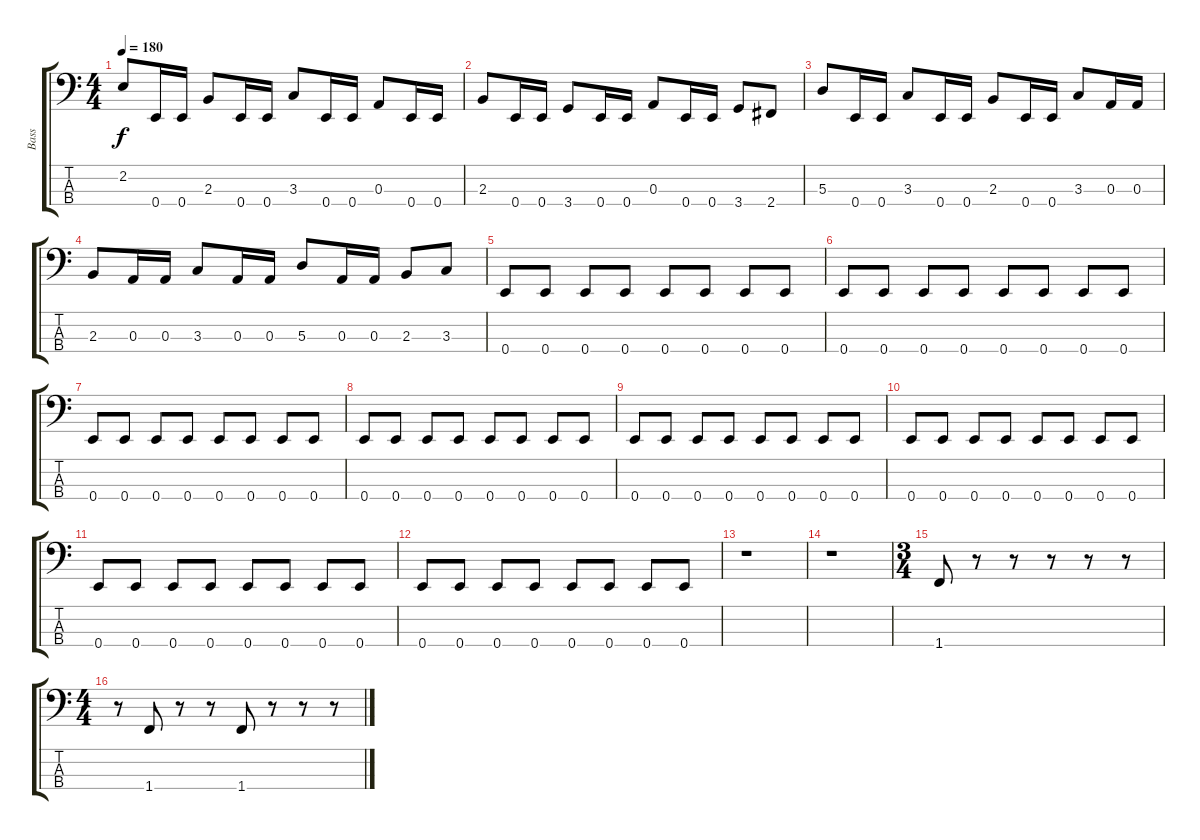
\track ("Bass" "Bass") {instrument slapbass1}
\staff {score tabs}
\tuning (G2 D2 A1 E1) {hide}
\ts (4 4)
\tempo 180
\clef f4
\ks c
2.2.8{dy f} 0.4.16 0.4.16 2.3.8 0.4.16 0.4.16 3.3.8 0.4.16 0.4.16 0.3.8 0.4.16 0.4.16 |
2.3.8 0.4.16 0.4.16 3.4.8 0.4.16 0.4.16 0.3.8 0.4.16 0.4.16 3.4.8 2.4.8 |
5.3.8 0.4.16 0.4.16 3.3.8 0.4.16 0.4.16 2.3.8 0.4.16 0.4.16 3.3.8 0.3.16 0.3.16 |
2.3.8 0.3.16 0.3.16 3.3.8 0.3.16 0.3.16 5.3.8 0.3.16 0.3.16 2.3.8 3.3.8 |
0.4.8 0.4.8 0.4.8 0.4.8 0.4.8 0.4.8 0.4.8 0.4.8 |
0.4.8 0.4.8 0.4.8 0.4.8 0.4.8 0.4.8 0.4.8 0.4.8 |
0.4.8 0.4.8 0.4.8 0.4.8 0.4.8 0.4.8 0.4.8 0.4.8 |
0.4.8 0.4.8 0.4.8 0.4.8 0.4.8 0.4.8 0.4.8 0.4.8 |
0.4.8 0.4.8 0.4.8 0.4.8 0.4.8 0.4.8 0.4.8 0.4.8 |
0.4.8 0.4.8 0.4.8 0.4.8 0.4.8 0.4.8 0.4.8 0.4.8 |
0.4.8 0.4.8 0.4.8 0.4.8 0.4.8 0.4.8 0.4.8 0.4.8 |
0.4.8 0.4.8 0.4.8 0.4.8 0.4.8 0.4.8 0.4.8 0.4.8 |
r.1 |
r.1 |
\ts (3 4)
1.4.8 r.8 r.8 r.8 r.8 r.8 |
\ts (4 4)
r.8 1.4.8 r.8 r.8 1.4.8 r.8 r.8 r.8
